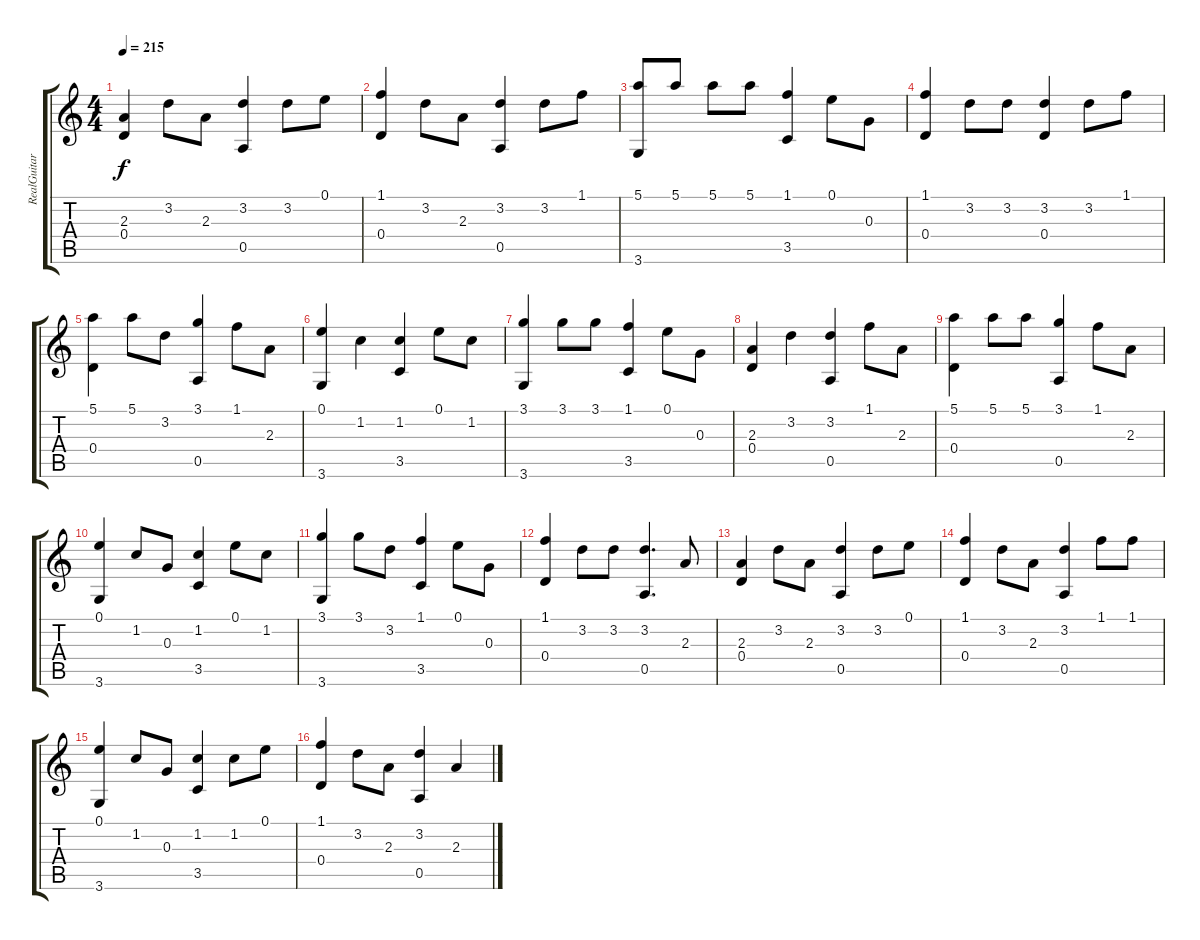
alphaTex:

\track ("RealGuitar (MIDI)" "RealGuitar") {instrument acousticguitarnylon}
\staff {score tabs}
\tuning (E4 B3 G3 D3 A2 E2) {hide}
\ts (4 4)
\tempo 215
\clef g2
\ks c
(2.3 0.4).4{dy f} 3.2.8 2.3.8 (3.2 0.5).4 3.2.8 0.1.8 |
(1.1 0.4).4 3.2.8 2.3.8 (3.2 0.5).4 3.2.8 1.1.8 |
(5.1 3.6).8 5.1.8 5.1.8 5.1.8 (1.1 3.5).4 0.1.8 0.3.8 |
(1.1 0.4).4 3.2.8 3.2.8 (3.2 0.4).4 3.2.8 1.1.8 |
(5.1 0.4).4 5.1.8 3.2.8 (3.1 0.5).4 1.1.8 2.3.8 |
(0.1 3.6).4 1.2.4 (1.2 3.5).4 0.1.8 1.2.8 |
(3.1 3.6).4 3.1.8 3.1.8 (1.1 3.5).4 0.1.8 0.3.8 |
(2.3 0.4).4 3.2.4 (3.2 0.5).4 1.1.8 2.3.8 |
(5.1 0.4).4 5.1.8 5.1.8 (3.1 0.5).4 1.1.8 2.3.8 |
(0.1 3.6).4 1.2.8 0.3.8 (1.2 3.5).4 0.1.8 1.2.8 |
(3.1 3.6).4 3.1.8 3.2.8 (1.1 3.5).4 0.1.8 0.3.8 |
(1.1 0.4).4 3.2.8 3.2.8 (3.2 0.5).4{d} 2.3.8 |
(2.3 0.4).4 3.2.8 2.3.8 (3.2 0.5).4 3.2.8 0.1.8 |
(1.1 0.4).4 3.2.8 2.3.8 (3.2 0.5).4 1.1.8 1.1.8 |
(0.1 3.6).4 1.2.8 0.3.8 (1.2 3.5).4 1.2.8 0.1.8 |
(1.1 0.4).4 3.2.8 2.3.8 (3.2 0.5).4 2.3.4
